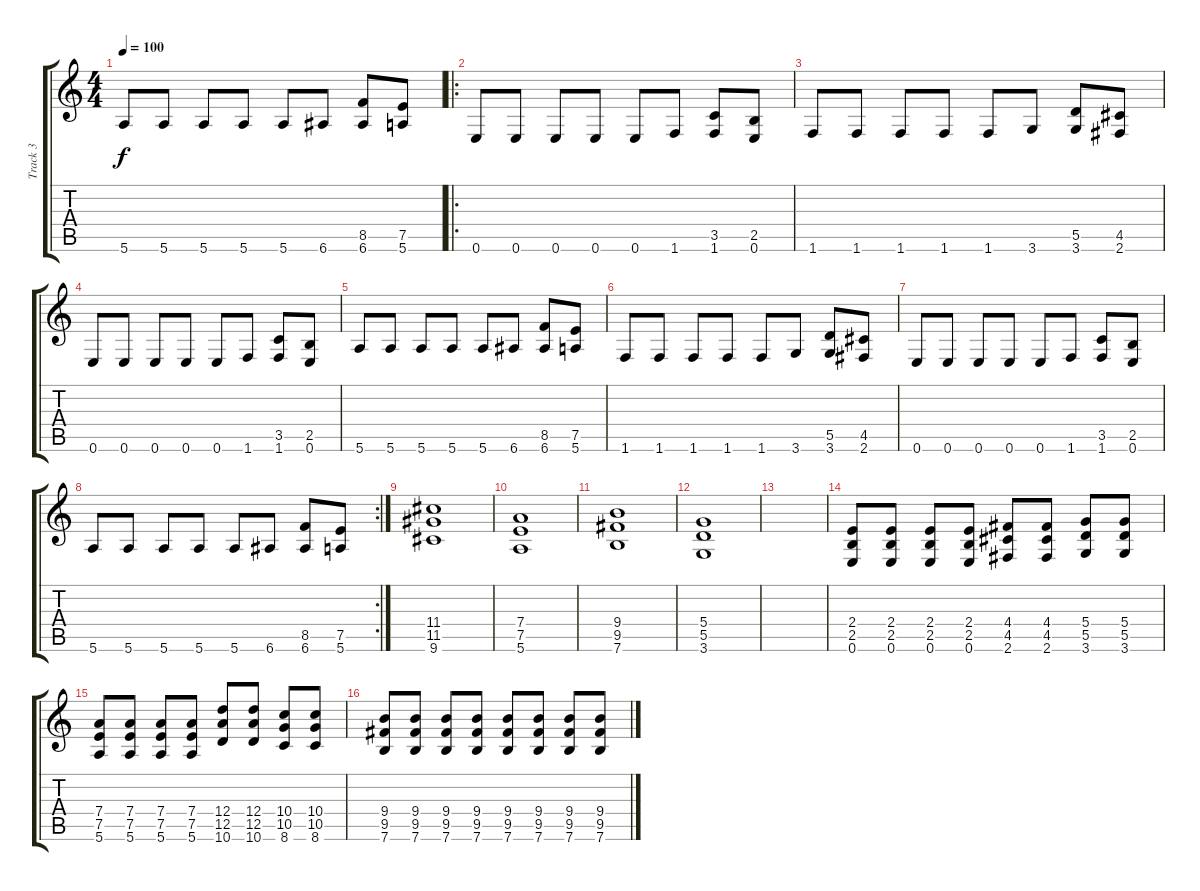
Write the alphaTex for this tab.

\track ("Track 3" "Track 3") {instrument distortionguitar}
\staff {score tabs}
\tuning (E4 B3 G3 D3 A2 E2) {hide}
\ts (4 4)
\tempo 100
\clef g2
\ks c
5.6.8{dy f} 5.6.8 5.6.8 5.6.8 5.6.8 6.6.8 (8.5 6.6).8 (7.5 5.6).8 |
\ro
0.6.8 0.6.8 0.6.8 0.6.8 0.6.8 1.6.8 (3.5 1.6).8 (2.5 0.6).8 |
1.6.8 1.6.8 1.6.8 1.6.8 1.6.8 3.6.8 (5.5 3.6).8 (4.5 2.6).8 |
0.6.8 0.6.8 0.6.8 0.6.8 0.6.8 1.6.8 (3.5 1.6).8 (2.5 0.6).8 |
5.6.8 5.6.8 5.6.8 5.6.8 5.6.8 6.6.8 (8.5 6.6).8 (7.5 5.6).8 |
1.6.8 1.6.8 1.6.8 1.6.8 1.6.8 3.6.8 (5.5 3.6).8 (4.5 2.6).8 |
0.6.8 0.6.8 0.6.8 0.6.8 0.6.8 1.6.8 (3.5 1.6).8 (2.5 0.6).8 |
\rc 2
5.6.8 5.6.8 5.6.8 5.6.8 5.6.8 6.6.8 (8.5 6.6).8 (7.5 5.6).8 |
(11.4 11.5 9.6).1 |
(7.4 7.5 5.6).1 |
(9.4 9.5 7.6).1 |
(5.4 5.5 3.6).1 |
|
(2.4 2.5 0.6).8 (2.4 2.5 0.6).8 (2.4 2.5 0.6).8 (2.4 2.5 0.6).8 (4.4 4.5 2.6).8 (4.4 4.5 2.6).8 (5.4 5.5 3.6).8 (5.4 5.5 3.6).8 |
(7.4 7.5 5.6).8 (7.4 7.5 5.6).8 (7.4 7.5 5.6).8 (7.4 7.5 5.6).8 (12.4 12.5 10.6).8 (12.4 12.5 10.6).8 (10.4 10.5 8.6).8 (10.4 10.5 8.6).8 |
(9.4 9.5 7.6).8 (9.4 9.5 7.6).8 (9.4 9.5 7.6).8 (9.4 9.5 7.6).8 (9.4 9.5 7.6).8 (9.4 9.5 7.6).8 (9.4 9.5 7.6).8 (9.4 9.5 7.6).8
